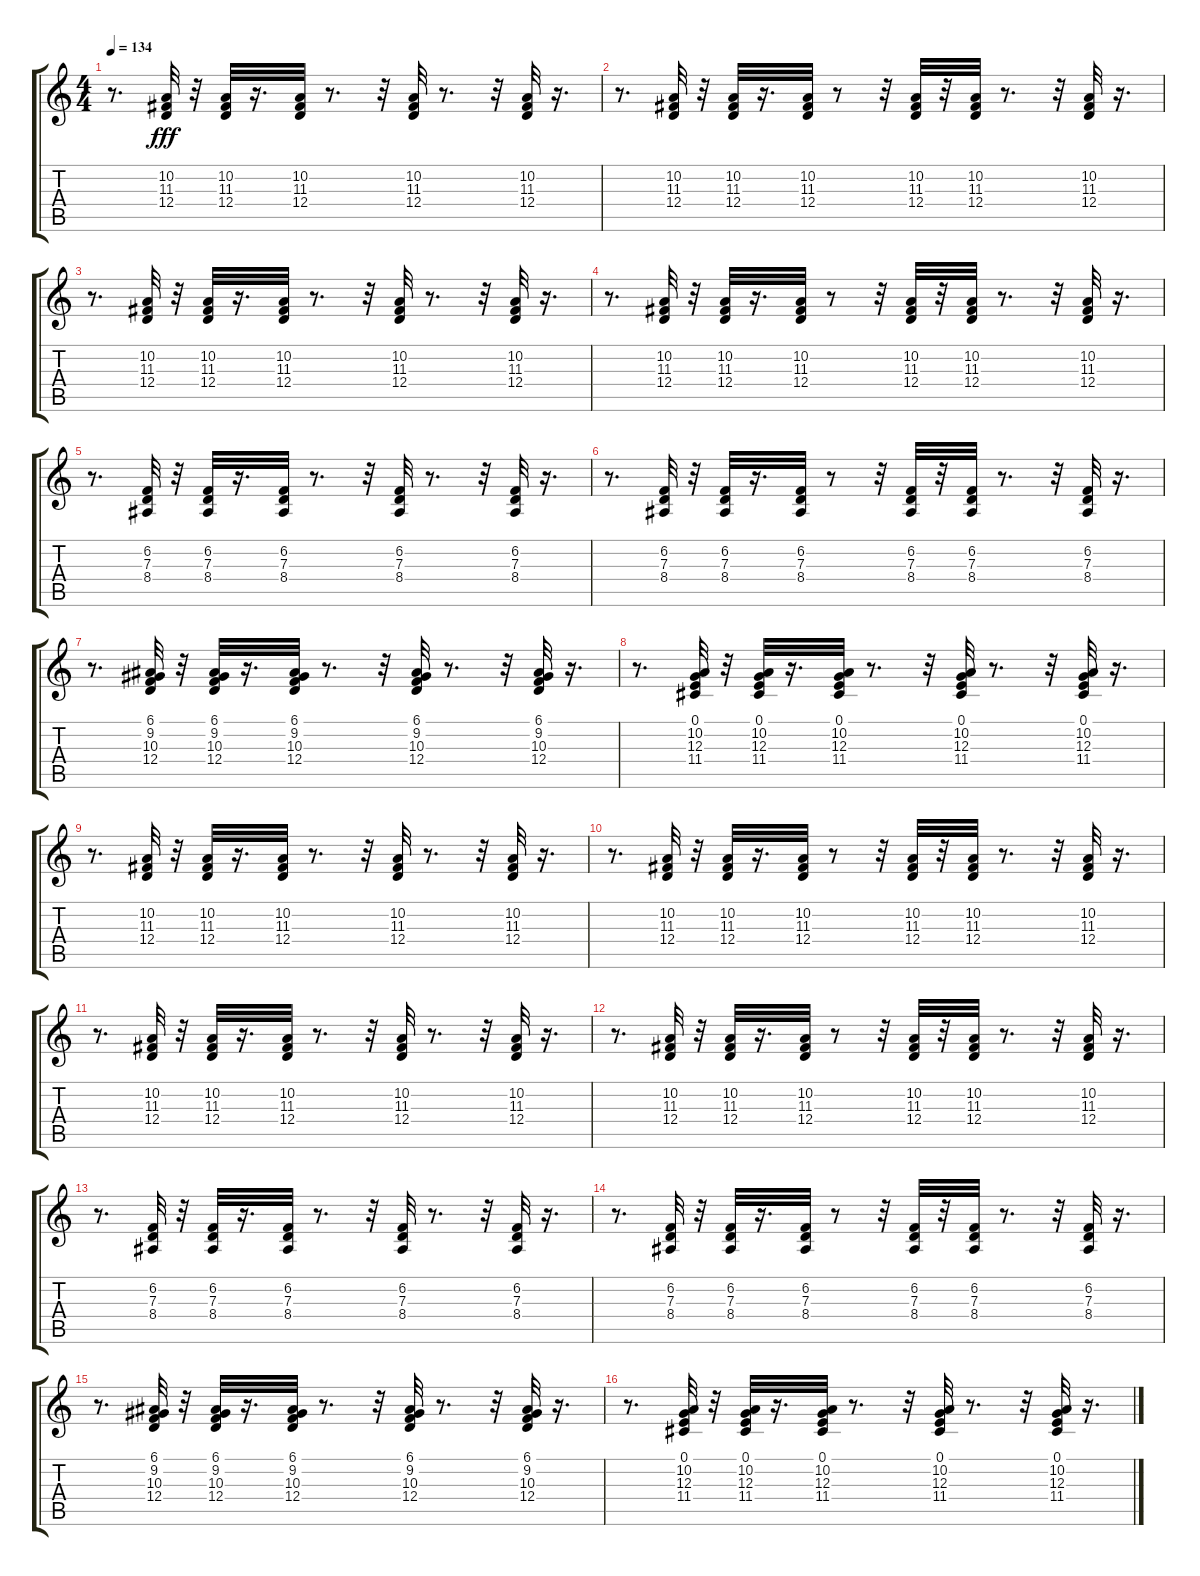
\track "" {instrument electricpiano2}
\staff {score tabs}
\tuning (E4 B3 G3 D3 A2 E2) {hide}
\ts (4 4)
\tempo 134
\clef g2
\ks c
r.8{d dy fff} (10.2 11.3 12.4).32{volume 10} r.32 (10.2 11.3 12.4).32 r.16{d} (10.2 11.3 12.4).32 r.8{d} r.32 (10.2 11.3 12.4).32 r.8{d} r.32 (10.2 11.3 12.4).32 r.16{d} |
r.8{d} (10.2 11.3 12.4).32 r.32 (10.2 11.3 12.4).32 r.16{d} (10.2 11.3 12.4).32 r.8 r.32 (10.2 11.3 12.4).32 r.32 (10.2 11.3 12.4).32 r.8{d} r.32 (10.2 11.3 12.4).32 r.16{d} |
r.8{d} (10.2 11.3 12.4).32 r.32 (10.2 11.3 12.4).32 r.16{d} (10.2 11.3 12.4).32 r.8{d} r.32 (10.2 11.3 12.4).32 r.8{d} r.32 (10.2 11.3 12.4).32 r.16{d} |
r.8{d} (10.2 11.3 12.4).32 r.32 (10.2 11.3 12.4).32 r.16{d} (10.2 11.3 12.4).32 r.8 r.32 (10.2 11.3 12.4).32 r.32 (10.2 11.3 12.4).32 r.8{d} r.32 (10.2 11.3 12.4).32 r.16{d} |
r.8{d} (6.2 7.3 8.4).32 r.32 (6.2 7.3 8.4).32 r.16{d} (6.2 7.3 8.4).32 r.8{d} r.32 (6.2 7.3 8.4).32 r.8{d} r.32 (6.2 7.3 8.4).32 r.16{d} |
r.8{d} (6.2 7.3 8.4).32 r.32 (6.2 7.3 8.4).32 r.16{d} (6.2 7.3 8.4).32 r.8 r.32 (6.2 7.3 8.4).32 r.32 (6.2 7.3 8.4).32 r.8{d} r.32 (6.2 7.3 8.4).32 r.16{d} |
r.8{d} (6.1 9.2 10.3 12.4).32 r.32 (6.1 9.2 10.3 12.4).32 r.16{d} (6.1 9.2 10.3 12.4).32 r.8{d} r.32 (6.1 9.2 10.3 12.4).32 r.8{d} r.32 (6.1 9.2 10.3 12.4).32 r.16{d} |
r.8{d} (0.1 10.2 12.3 11.4).32 r.32 (0.1 10.2 12.3 11.4).32 r.16{d} (0.1 10.2 12.3 11.4).32 r.8{d} r.32 (0.1 10.2 12.3 11.4).32 r.8{d} r.32 (0.1 10.2 12.3 11.4).32 r.16{d} |
r.8{d} (10.2 11.3 12.4).32 r.32 (10.2 11.3 12.4).32 r.16{d} (10.2 11.3 12.4).32 r.8{d} r.32 (10.2 11.3 12.4).32 r.8{d} r.32 (10.2 11.3 12.4).32 r.16{d} |
r.8{d} (10.2 11.3 12.4).32 r.32 (10.2 11.3 12.4).32 r.16{d} (10.2 11.3 12.4).32 r.8 r.32 (10.2 11.3 12.4).32 r.32 (10.2 11.3 12.4).32 r.8{d} r.32 (10.2 11.3 12.4).32 r.16{d} |
r.8{d} (10.2 11.3 12.4).32 r.32 (10.2 11.3 12.4).32 r.16{d} (10.2 11.3 12.4).32 r.8{d} r.32 (10.2 11.3 12.4).32 r.8{d} r.32 (10.2 11.3 12.4).32 r.16{d} |
r.8{d} (10.2 11.3 12.4).32 r.32 (10.2 11.3 12.4).32 r.16{d} (10.2 11.3 12.4).32 r.8 r.32 (10.2 11.3 12.4).32 r.32 (10.2 11.3 12.4).32 r.8{d} r.32 (10.2 11.3 12.4).32 r.16{d} |
r.8{d} (6.2 7.3 8.4).32 r.32 (6.2 7.3 8.4).32 r.16{d} (6.2 7.3 8.4).32 r.8{d} r.32 (6.2 7.3 8.4).32 r.8{d} r.32 (6.2 7.3 8.4).32 r.16{d} |
r.8{d} (6.2 7.3 8.4).32 r.32 (6.2 7.3 8.4).32 r.16{d} (6.2 7.3 8.4).32 r.8 r.32 (6.2 7.3 8.4).32 r.32 (6.2 7.3 8.4).32 r.8{d} r.32 (6.2 7.3 8.4).32 r.16{d} |
r.8{d} (6.1 9.2 10.3 12.4).32 r.32 (6.1 9.2 10.3 12.4).32 r.16{d} (6.1 9.2 10.3 12.4).32 r.8{d} r.32 (6.1 9.2 10.3 12.4).32 r.8{d} r.32 (6.1 9.2 10.3 12.4).32 r.16{d} |
r.8{d} (0.1 10.2 12.3 11.4).32 r.32 (0.1 10.2 12.3 11.4).32 r.16{d} (0.1 10.2 12.3 11.4).32 r.8{d} r.32 (0.1 10.2 12.3 11.4).32 r.8{d} r.32 (0.1 10.2 12.3 11.4).32 r.16{d}
